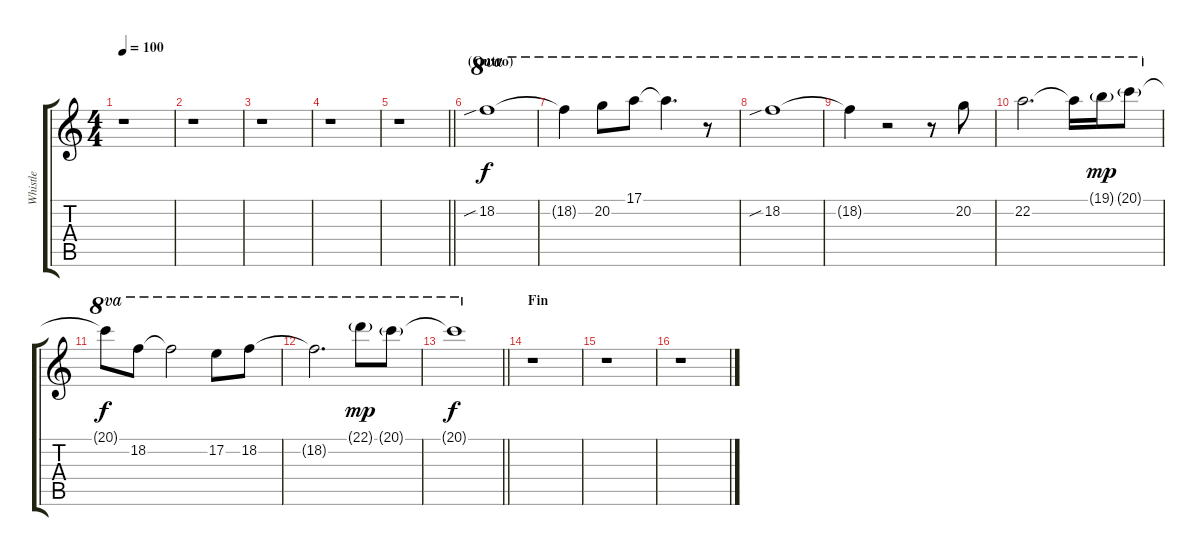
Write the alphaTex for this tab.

\track ("Whistle" "Whistle") {instrument whistle}
\staff {score tabs}
\tuning (E5 B4 G4 D4 A3 E3) {hide}
\ts (4 4)
\tempo 100
\clef g2
\ks c
r.1{dy mp} |
r.1 |
r.1 |
r.1 |
\barLineRight lightlight
r.1 |
\section ("" "(Outro)")
18.2{sib}.1{ot 8va dy f volume 12} |
18.2{t}.4{ot 8va} 20.2.8{ot 8va} 17.1.8{ot 8va} 17.1{t}.4{d ot 8va} r.8{ot 8va} |
18.2{sib}.1{ot 8va} |
18.2{t}.4{ot 8va} r.2{ot 8va} r.8{ot 8va} 20.2.8{ot 8va} |
22.2.2{d ot 8va} 22.2{t}.16{ot 8va} 19.1{g}.16{ot 8va dy mp} 20.1{g}.8{ot 8va} |
20.1{t}.8{ot 8va dy f} 18.2.8{ot 8va} 18.2{t}.2{ot 8va} 17.2.8{ot 8va} 18.2.8{ot 8va} |
18.2{t}.2{d ot 8va} 22.1{g}.8{ot 8va dy mp} 20.1{g}.8{ot 8va} |
\barLineRight lightlight
20.1{t}.1{ot 8va dy f} |
\section ("" "Fin")
r.1 |
r.1 |
r.1
